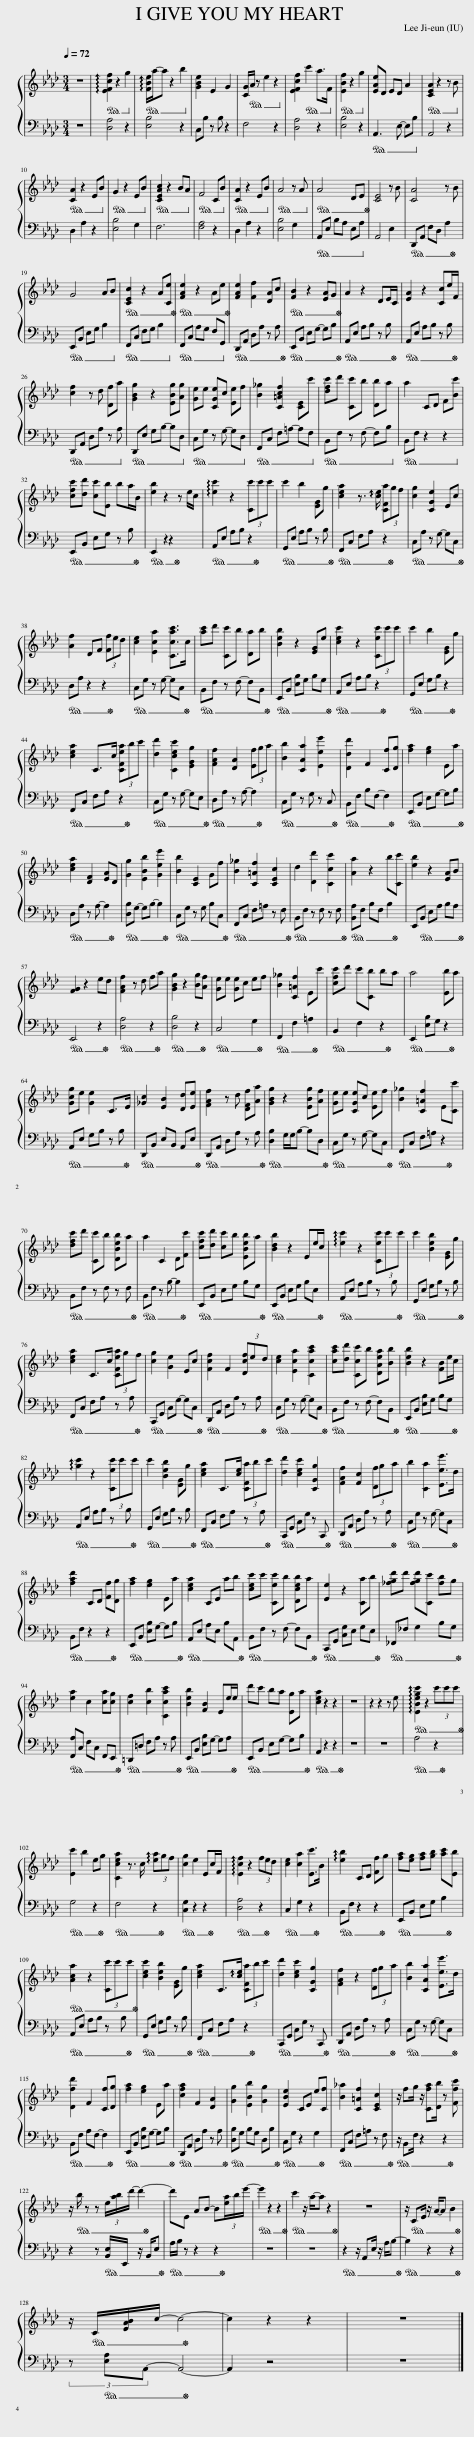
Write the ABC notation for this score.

X:1
%%score { 1 | 2 }
L:1/8
M:3/4
I:linebreak $
K:Ab
V:1 treble
V:2 bass
V:1
 z6 |[Q:1/4=72]!ped! !arpeggio![EFcf]2 z2 g2!ped-up! |!ped! !arpeggio![FBe]/a/-a z2 b2!ped-up! | [GBe]2 E2 G2 | [CG]/!ped!A/ z e2 z2!ped-up! | %5
 [EFcf]2!ped! c'2 a>F!ped-up! |!ped! [EBf]2 z2 g2!ped-up! | [EAe]!ped!D ED A2!ped-up! |!ped! [CEA]2 z2 z B!ped-up! |$!ped! [CA]2 z2 EB!ped-up! | %10
!ped! G2 z2 EB!ped-up! |!ped! [CEAc]2 z2 BA!ped-up! |!ped! F4 CB!ped-up! |!ped! [CA]2 z2 EB!ped-up! |!ped! A4 z A!ped-up! | %15
!ped! A4!ped! DE!ped-up! | [CE]4 z B | [CA]4!ped! z B!ped-up! |$ G4!ped! AB!ped-up! |!ped! [CEc]2!ped! z2 A[Ce]!ped-up! | %20
!ped! [FAe]2!ped! z2 Ae!ped-up! | [FAe]2!ped! [Ff]2 [DA]c!ped-up! |!ped! [FB]2!ped! z2 [EA]G!ped-up! | A2!ped! z2 DE/C/!ped-up! | [EA]2!ped! z2 [Cc]e/F/!ped-up! |$ %25
 [cf]2!ped! z d [Df]a!ped-up! | [GBg]2!ped! z2 [EBg][Ag]!ped-up! | [Ge]!ped!e [CGe]c [Ee]f!ped-up! | [B_g]2!ped! [C=Acf]2 [CE]c'!ped-up! | [dfc']!ped!d' [Cc']b [Db]a!ped-up! | %30
 a2!ped! CD F[Bc']!ped-up! |$ [cfc']!ped![dd'] [cc'][Eb] ba/B/!ped-up! | [eb]2!ped! z2 z e/c/!ped-up! | !arpeggio![ec']2!ped! z2 (3[Cc']c'c'!ped-up! | c'2!ped! b2 [EG]g!ped-up! | %35
 [cea]2!ped! z3/2 !arpeggio![ce]/ (3[CFa]gf!ped-up! | [cg]2!ped! [CGe]2 Ec!ped-up! |$ [Af]2!ped! DF (3[Ff]ed!ped-up! | [ce]2!ped! [Eca]2 [Ccac']>c!ped-up! | [ac']!ped!d' [Cc']b [Da]b!ped-up! | %40
 [Beb]2!ped! z2 [EG]e!ped-up! | [cec']2!ped! z2 (3[Cec']c'c'!ped-up! | c'2!ped! b2 [EG]g!ped-up! |$ [cea]2!ped! C>c (3[CFea]bc'!ped-up! | [dd']2!ped! [Ccec']2 [EGg]2!ped-up! | %45
 [FAf]2!ped! [DA]2 (3[Ef]ga!ped-up! | [Bb]2!ped! [CAa]2 [Eee']2!ped-up! | [Ddd']2!ped! F2 [Cf][Dg]!ped-up! | [fa]2!ped! [eg]2 Ea!ped-up! |$ [cea]2!ped! [DF]2 [EA]D!ped-up! | %50
 [Gg]2!ped! [EBb]2 [Gee']2!ped-up! | [Bb]2!ped! [CE]2 Gf!ped-up! | [B_g]2!ped! [C=Af]2 [CEc]2!ped-up! | d2!ped! [Dd']2 [Ccc']2!ped-up! | [Aa]2!ped! z2 b[Cc']!ped-up! | %55
 [eb]2!ped! z2 [EA]B!ped-up! |$ [FG]2!ped! z2 ed!ped-up! | [FAf]2!ped! z d fa!ped-up! | [GBg]2!ped! z2 [Bg][Af]!ped-up! | [Ge]!ped!e [Ge]c ef!ped-up! | %60
 [B_g]2!ped! [C=Af]2 Ec'!ped-up! | [cfc']!ped!d' c'[Cb] ba!ped-up! | a4!ped! [Eb]a!ped-up! |$ [Gcg]!ped!e [Ge]2 C>E!ped-up! | [_Gc]2!ped! [EB]2 [Dd][Ee]!ped-up! | %65
 [FAf]2!ped! z d [DFf][Aa]!ped-up! | [GBg]2!ped! z2 [EBg][Af]!ped-up! | [Ge]!ped!e [CGe]c [Ee]f!ped-up! | [B_g]2!ped! [C=Af]2 E[Cc']!ped-up! |$ [dfc']!ped!d' [Cc']b [DBeb]a!ped-up! | %70
 a2!ped! C2 D[Fc']!ped-up! | [cfc']!ped![dd'] [cc']b [EBeb]a!ped-up! | [Bdb]2!ped! z2 Ee/c/!ped-up! | !arpeggio![ec']2!ped! z2 (3[Cec']c'c'!ped-up! | c'2!ped! [Beb]2 [EG]g!ped-up! |$ %75
 [cea]2!ped! C>c (3[CFea]gf!ped-up! | [cg]2!ped! [Ge]2 Ec!ped-up! | [Fcf]2!ped! F2 (3[Dcf]ed!ped-up! | [ce]2!ped! [Eca]2 [Ccac']2!ped-up! | [cac']!ped![dd'] [Ccc']b [DAea][Bb]!ped-up! | %80
 [Beb]2!ped! z2 [FB]e/c/!ped-up! |$ !arpeggio![gc']2!ped! z2 (3[Cec']c'c'!ped-up! | c'2!ped! [Beb]2 [EG]g!ped-up! | [cea]2!ped! C>[ce] (3[CFa]bc'!ped-up! | [dd']2!ped! [cec']2 [CGg]2!ped-up! | %85
 [FAf]2!ped! [Fc]2 (3[Df]ga!ped-up! | b2!ped! [Ca]2 [Eee']>d!ped-up! |$ [fad']2!ped! CD [Ff][Dg]!ped-up! | [fa]2!ped! [eg]2 Ea!ped-up! | [cea]2!ped! CE ab!ped-up! | %90
 [cec']!ped!c' [Cec']b [Dceb]a!ped-up! | [Ee]2!ped! z2 [Ca]b!ped-up! | [_fgd']!ped!d' [fgd'][Cc'] [fb]g!ped-up! |$ [ea]2!ped! c2 [ca][cg]!ped-up! | [cf]2!ped! [cb]2 [Ccac']2!ped-up! | %95
 [Beb]2!ped! [FB]2 Ee/e/!ped-up! | d'!ped!c' ba [Eg]a!ped-up! | [cea]2!ped! z2 z2!ped-up! | z6 | z2 z2 z e | %100
!ped! !arpeggio![EBegc']2!ped! z2 (3c'c'c'!ped-up! |$ [Ec']2!ped! b2 eg!ped-up! | [Ccea]2!ped! z3/2 c/ (3!arpeggio![ea]gf!ped-up! | [cg]2!ped! e2 Ec/F/!ped-up! | !arpeggio![Ecf]2!ped! z2 (3fed!ped-up! | %105
 [ce]2!ped! [ca]2 [Ec']>B!ped-up! | !arpeggio![eb]2!ped! CD [Ff]g!ped-up! | [fa]!ped![eg] [fa][gb] [ac'][Eb]!ped-up! |$!ped! [Aca]2!ped! z2 (3[Cc']c'c'!ped-up! | [cec']2!ped! [Beb]2 [EG]g!ped-up! | %110
 [cea]2!ped! C>!arpeggio![ce] (3[CFa]bc'!ped-up! | [dd']2!ped! [cec']2 [CGg]2!ped-up! | [FAf]2!ped! z2 (3[Df]ga!ped-up! | [Bb]2!ped! [CAa]2 [Eee']>d!ped-up! |$ [Dfd']2!ped! F2 [Cf][Dg]!ped-up! | %115
 [fa]2!ped! [eg]2 Ea!ped-up! | [cfa]2!ped! F2 [DA]2!ped-up! | [Gg]2!ped! [EBb]2 [Gg]2!ped-up! | [EBe]2!ped! CE e[Cf]!ped-up! | [B_a]2!ped! [C=Af]2 [CEc]2!ped-up! | %120
 z/!ped! fg/ z/ [Cfa][Db]/ z [Ffc']!ped-up! |$ z/!ped! b/ z z (3e/!ped![ab]/d'/- d'2-!ped-up! | d'!ped!E AB- B(3[ea]/b/e'/-!ped-up! |!ped! e'2 z2 z2!ped-up! |!ped! c'2 z/ a/-a z2!ped-up! | %125
 z6!ped!!ped-up! | z/!ped! CE/ z/ A/-A B2!ped-up! |$ z/!ped! C/!ped![EAB]/c/- c4-!ped-up! | c2 z2 z2 | z6 |] %130
V:2
 z6 | [D,A,]4 z2 | [E,B,]4 z2 | C,B, z B, z2 | F,4 z2 | %5
 [D,A,]4 z2 | [E,B,]4 z2 | A,,3 E,- E,B, | A,,4 z2 |$ D,2 A,2 z2 | %10
 [E,B,]4 G,2 | F,6 | [F,A,]4 z2 | D,2 A,2 z2 | [E,B,]4 G,2 | %15
 A,,E, B,A, E,A, | A,,4 E,2 | D,,A,, F,D, A,2 |$ E,,B,, E,G, B,2 | F,,C, F,G, B,2 | %20
 F,,C, A,G, F,G,, | D,,A,, D,A, z A, | E,,B,, E,G,- G,B, | A,,E, A,B, z B, | A,,E, A,B, z B, |$ %25
 D,,A,, D,A, z A, | D,,E, G,B,- B,D, | C,G, z G,- G,D, | F,,C, F,=A,- A,F, | B,,F, z F,- F,B, | %30
 B,,F, z2 z2 |$ E,,B,, E,G, z B, | E,,2 z2 z2 | A,,E, A,B, z2 | G,,E, A,B, z B, | %35
 F,,C, F,A, z2 | C,A, z G,- G,C, |$ D,A, z2 z2 | C,G, z G,- G,C, | B,,F, z F,- F,B,, | %40
 E,,B,, [E,B,]G, B,G, | A,,E, A,B, z2 | G,,E, G,B, z2 |$ F,,C, F,A, z2 | C,G, z G,- G,E, | %45
 D,A, z A,- A,2 | C,G, z G, z C, | B,,F, B,F,- F,2 | E,,B,, E,G,- G,B, |$ D,A, z A,- A,2 | %50
 [D,B,]G,- G,B,- B,2 | C,G, z G, B,C, | F,,C, F,=A, z F, | B,,F, z F, z F, | [B,,A,]F, B,F, B,2 | %55
 E,,B,, E,A, B,A, |$ E,,4 z2 | [D,A,]4 z2 | [D,B,]4 z2 | C,4 G,2 | %60
 F,,2 F,2 =A,2 | B,,2 F,2 z2 | E,,2 [E,B,]G, z2 |$ A,,E, G,B, z B, | D,,B,, E,B,, A,,E, | %65
 D,,A,, D,A, z A, | [D,B,]2 G,/G,/B,- B,D, | C,G, z G,- G,C, | F,,C, F,=A, z2 |$ B,,F, z F, z F, | %70
 B,,F, z B,- B,2 | E,,B,, E,G, B,G, | E,,B,, E,G, B,E, | A,,E, A,B, z B, | G,,E, G,B, z B, |$ %75
 F,,C, F,A, z A, | C,,G,, C,G,- G,C, | D,,A,, D,A, z A, | C,G, z G,- G,C, | B,,F, z F,- F,B,, | %80
 E,,B,, [E,B,]G, B,G, |$ A,,E, A,B, z B, | G,,E, G,B, z B, | F,,C, F,A, z A, | C,,G,, C,G, z C,, | %85
 D,,A,, D,A, z A, | C,G, z G,- G,C, |$ B,,F, z2 z2 | E,,B,, [E,B,]G,- G,B, | A,,E, A,E, B,A,, | %90
 B,,F, z F,- F,B,, | C,,G,, [C,G,]E, G,E, | _F,,_F, G,2 B,G, |$ [F,,A,]C, F,C, F,,E,, | =D,,=D, F,A, z A, | %95
 E,,B,, [E,B,]G,- G,A, | E,,B,, E,G,- G,B, | A,,2 z2 z2 | z6 | z6 | %100
 A,4 z2 |$ G,4 z2 | F,4 z2 | [C,G,]2 z2 z2 | [D,A,]4 z2 | %105
 C,2 G,2 z2 | B,,F, z2 z2 | E,,B,, E,G, B,2 |$ A,,E, A,B, z B, | G,,E, G,B, z B, | %110
 F,,C, F,A, z2 | C,,G,, C,G, z C,, | D,,A,, D,A, z A, | C,G, z G,- G,C, |$ B,,F, A,F,- F,2 | %115
 E,,B,, [E,B,]G,- G,B, | D,,A,, D,A, z A, | [D,B,]G, B,G, D,B, | C,G, z2 G,2 | F,,C, F,=A, z F, | %120
 z/ B,,F,/ z2 z2 |$ z2 z [B,,E,]/E,,/ z/ B,,/E, | A,/B,/ z z2 z2 | z6 | z6 | %125
 z2 z/ A,,E,/ z/ A,/B,- | B,2 z2 z2 |$ (3z [E,A,]A,,- A,,4- | A,,2 z4 | z6 |] %130
